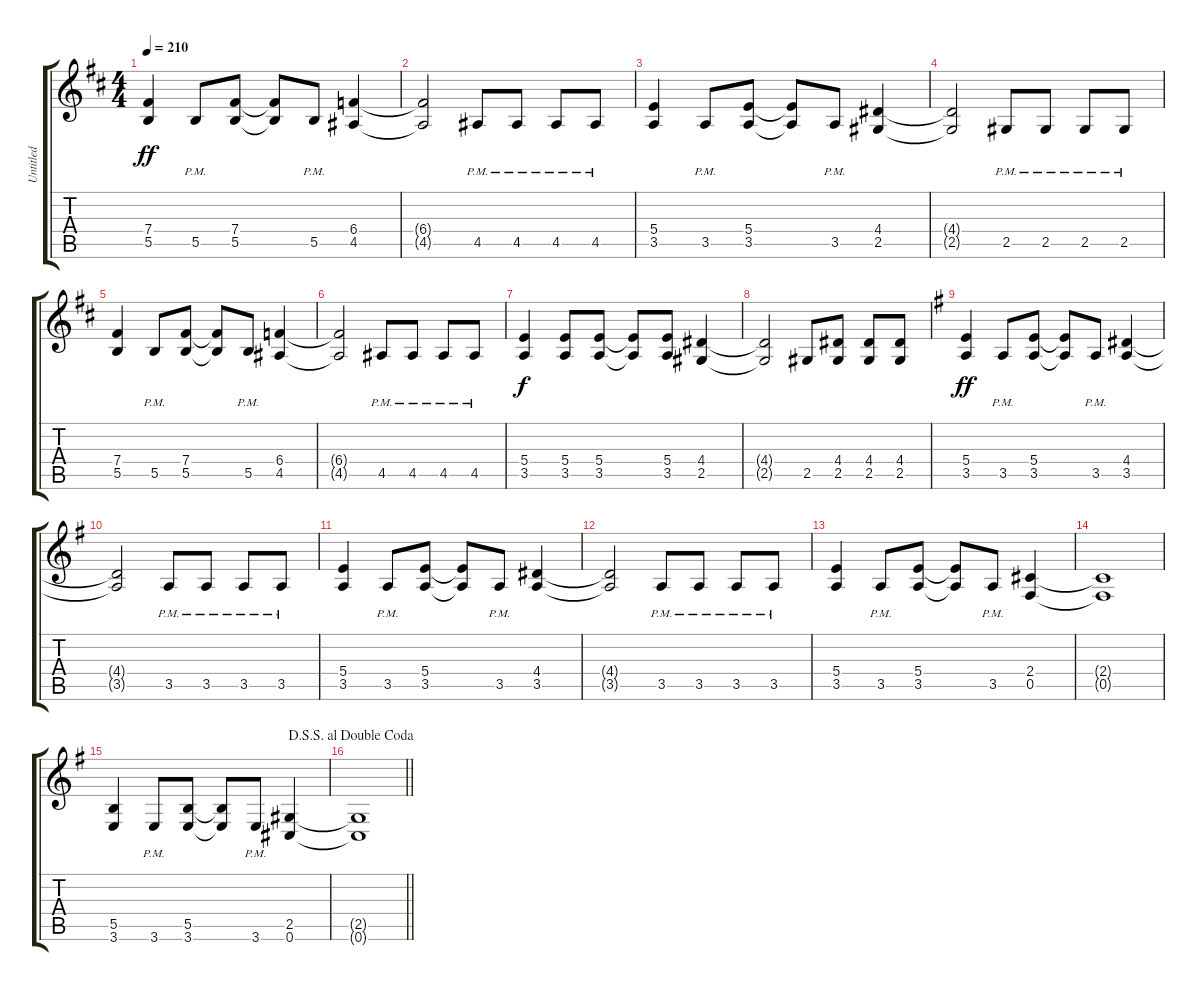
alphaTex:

\track ("Untitled" "Untitled") {instrument distortionguitar}
\staff {score tabs}
\tuning (Db4 Ab3 E3 B2 Gb2 Db2) {hide}
\ts (4 4)
\tempo 210
\clef g2
\ks d
(7.4 5.5).4{dy ff} 5.5{pm}.8 (7.4 5.5).8 (7.4{t} 5.5{t}).8 5.5{pm}.8 (6.4 4.5).4 |
(6.4{t} 4.5{t}).2 4.5{pm}.8 4.5{pm}.8 4.5{pm}.8 4.5{pm}.8 |
(5.4 3.5).4 3.5{pm}.8 (5.4 3.5).8 (5.4{t} 3.5{t}).8 3.5{pm}.8 (4.4 2.5).4 |
(4.4{t} 2.5{t}).2 2.5{pm}.8 2.5{pm}.8 2.5{pm}.8 2.5{pm}.8 |
(7.4 5.5).4 5.5{pm}.8 (7.4 5.5).8 (7.4{t} 5.5{t}).8 5.5{pm}.8 (6.4 4.5).4 |
(6.4{t} 4.5{t}).2 4.5{pm}.8 4.5{pm}.8 4.5{pm}.8 4.5{pm}.8 |
(5.4 3.5).4{dy f} (5.4 3.5).8 (5.4 3.5).8 (5.4{t} 3.5{t}).8 (5.4 3.5).8 (4.4 2.5).4 |
(4.4{t} 2.5{t}).2 2.5.8 (4.4 2.5).8 (4.4 2.5).8 (4.4 2.5).8 |
\ks g
(5.4 3.5).4{dy ff} 3.5{pm}.8 (5.4 3.5).8 (5.4{t} 3.5{t}).8 3.5{pm}.8 (4.4 3.5).4 |
(4.4{t} 3.5{t}).2 3.5{pm}.8 3.5{pm}.8 3.5{pm}.8 3.5{pm}.8 |
(5.4 3.5).4 3.5{pm}.8 (5.4 3.5).8 (5.4{t} 3.5{t}).8 3.5{pm}.8 (4.4 3.5).4 |
(4.4{t} 3.5{t}).2 3.5{pm}.8 3.5{pm}.8 3.5{pm}.8 3.5{pm}.8 |
(5.4 3.5).4 3.5{pm}.8 (5.4 3.5).8 (5.4{t} 3.5{t}).8 3.5{pm}.8 (2.4 0.5).4 |
(2.4{t} 0.5{t}).1 |
(5.5 3.6).4 3.6{pm}.8 (5.5 3.6).8 (5.5{t} 3.6{t}).8 3.6{pm}.8 (2.5 0.6).4 |
\jump dalsegnosegnoaldoublecoda
\barLineRight lightlight
(2.5{t} 0.6{t}).1
